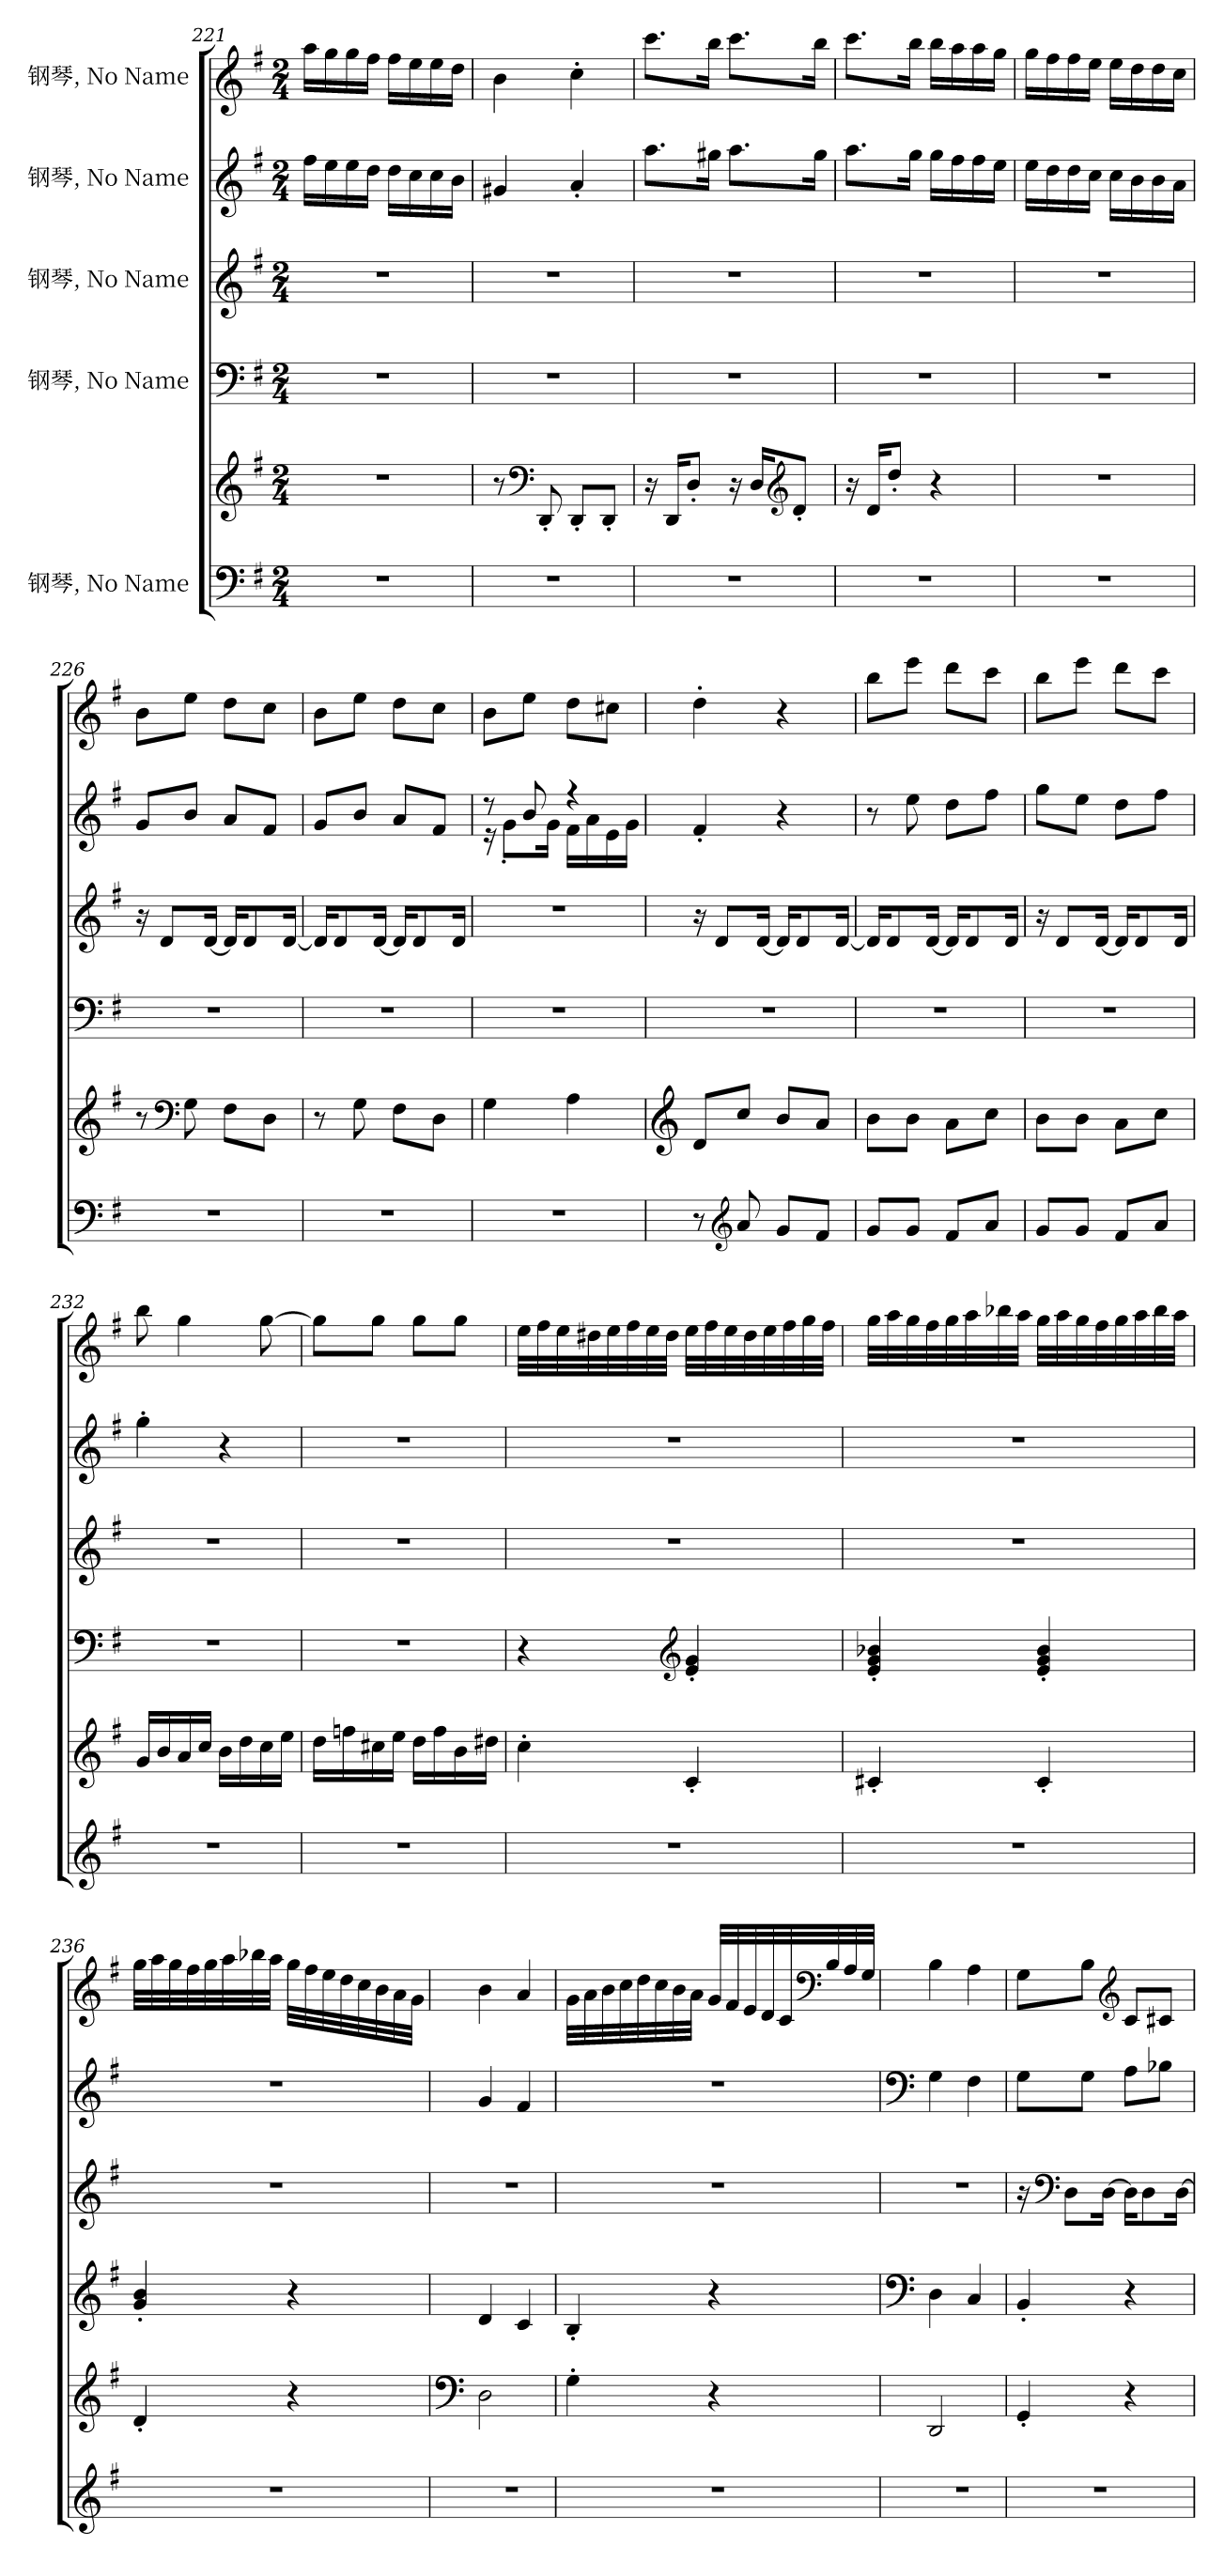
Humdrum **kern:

**kern	**kern	**kern	**kern	**kern	**kern
*part5	*part5	*part4	*part3	*part2	*part1
*staff6	*staff5	*staff4	*staff3	*staff2	*staff1
*I"钢琴, No Name	*	*I"钢琴, No Name	*I"钢琴, No Name	*I"钢琴, No Name	*I"钢琴, No Name
*clefF4	*clefG2	*clefF4	*clefG2	*clefG2	*clefG2
*k[f#]	*k[f#]	*k[f#]	*k[f#]	*k[f#]	*k[f#]
*M2/4	*M2/4	*M2/4	*M2/4	*M2/4	*M2/4
=221	=221	=221	=221	=221	=221
2r	2r	2r	2r	16ff#\LL	16aa\LL
.	.	.	.	16ee\	16gg\
.	.	.	.	16ee\	16gg\
.	.	.	.	16dd\JJ	16ff#\JJ
.	.	.	.	16dd\LL	16ff#\LL
.	.	.	.	16cc\	16ee\
.	.	.	.	16cc\	16ee\
.	.	.	.	16b\JJ	16dd\JJ
=222	=222	=222	=222	=222	=222
2r	8r	2r	2r	4g#X/	4b\
*	*clefF4	*	*	*	*
.	8DD'/	.	.	.	.
.	8DD'/L	.	.	4a'/	4cc'\
.	8DD'/J	.	.	.	.
=223	=223	=223	=223	=223	=223
*	*	*	*	*	*MM98
2r	16r	2r	2r	8.aa\L	8.ccc\L
.	16DD/KL	.	.	.	.
.	8D'/J	.	.	.	.
.	.	.	.	16gg#X\Jk	16bb\Jk
*	*	*	*	*	*MM98
.	16r	.	.	8.aa\L	8.ccc\L
.	16D/KL	.	.	.	.
*	*clefG2	*	*	*	*
.	8d'/J	.	.	.	.
.	.	.	.	16gg#\Jk	16bb\Jk
!!LO:PB:g=z
=224	=224	=224	=224	=224	=224
*	*	*	*	*	*MM98
2r	16r	2r	2r	8.aa\L	8.ccc\L
.	16d/KL	.	.	.	.
.	8dd'/J	.	.	.	.
.	.	.	.	16gg\Jk	16bb\Jk
.	4r	.	.	16gg\LL	16bb\LL
.	.	.	.	16ff#\	16aa\
.	.	.	.	16ff#\	16aa\
.	.	.	.	16ee\JJ	16gg\JJ
=225	=225	=225	=225	=225	=225
2r	2r	2r	2r	16ee\LL	16gg\LL
.	.	.	.	16dd\	16ff#\
.	.	.	.	16dd\	16ff#\
.	.	.	.	16cc\JJ	16ee\JJ
.	.	.	.	16cc\LL	16ee\LL
.	.	.	.	16b\	16dd\
.	.	.	.	16b\	16dd\
.	.	.	.	16a\JJ	16cc\JJ
=226	=226	=226	=226	=226	=226
*	*	*	*	*	*MM96
2r	8r	2r	16r	8g/L	8b\L
.	.	.	8d/L	.	.
*	*clefF4	*	*	*	*
.	8G\	.	.	8b/J	8ee\J
.	.	.	[16d/Jk	.	.
.	8F#\L	.	16d/KL]	8a/L	8dd\L
.	.	.	8d/	.	.
.	8D\J	.	.	8f#/J	8cc\J
.	.	.	[16d/Jk	.	.
=227	=227	=227	=227	=227	=227
2r	8r	2r	16d/KL]	8g/L	8b\L
.	.	.	8d/	.	.
.	8G\	.	.	8b/J	8ee\J
.	.	.	[16d/Jk	.	.
.	8F#\L	.	16d/KL]	8a/L	8dd\L
.	.	.	8d/	.	.
.	8D\J	.	.	8f#/J	8cc\J
.	.	.	16d/Jk	.	.
=228	=228	=228	=228	=228	=228
*	*	*	*	*^	*
2r	4G\	2r	2r	8r	16r	8b\L
.	.	.	.	.	8g'\L	.
.	.	.	.	8b/	.	8ee\J
.	.	.	.	.	16g\Jk	.
.	4A\	.	.	4r	16f#\LL	8dd\L
.	.	.	.	.	16a\	.
.	.	.	.	.	16e\	8cc#X\J
.	.	.	.	.	16g\JJ	.
*	*	*	*	*v	*v	*
!!LO:LB:g=z
=229	=229	=229	=229	=229	=229
*	*clefG2	*	*	*	*
*	*	*	*	*	*MM96
8r	8d/L	2r	16r	4f#'/	4dd'\
.	.	.	8d/L	.	.
*clefG2	*	*	*	*	*
8a/	8cc/J	.	.	.	.
.	.	.	[16d/Jk	.	.
8g/L	8b/L	.	16d/KL]	4r	4r
.	.	.	8d/	.	.
8f#/J	8a/J	.	.	.	.
.	.	.	[16d/Jk	.	.
=230	=230	=230	=230	=230	=230
*	*	*	*	*	*MM98
8g/L	8b\L	2r	16d/KL]	8r	8bb\L
.	.	.	8d/	.	.
8g/J	8b\J	.	.	8ee\	8eee\J
.	.	.	[16d/Jk	.	.
8f#/L	8a\L	.	16d/KL]	8dd\L	8ddd\L
.	.	.	8d/	.	.
8a/J	8cc\J	.	.	8ff#\J	8ccc\J
.	.	.	16d/Jk	.	.
=231	=231	=231	=231	=231	=231
8g/L	8b\L	2r	16r	8gg\L	8bb\L
.	.	.	8d/L	.	.
8g/J	8b\J	.	.	8ee\J	8eee\J
.	.	.	[16d/Jk	.	.
8f#/L	8a\L	.	16d/KL]	8dd\L	8ddd\L
.	.	.	8d/	.	.
8a/J	8cc\J	.	.	8ff#\J	8ccc\J
.	.	.	16d/Jk	.	.
=232	=232	=232	=232	=232	=232
2r	16g/LL	2r	2r	4gg'\	8bb\
.	16b/	.	.	.	.
.	16a/	.	.	.	4gg\
.	16cc/JJ	.	.	.	.
.	16b\LL	.	.	4r	.
.	16dd\	.	.	.	.
.	16cc\	.	.	.	[8gg\
.	16ee\JJ	.	.	.	.
=233	=233	=233	=233	=233	=233
2r	16dd\LL	2r	2r	2r	8gg\L]
.	16ffn\	.	.	.	.
.	16cc#X\	.	.	.	8gg\J
.	16ee\JJ	.	.	.	.
.	16dd\LL	.	.	.	8gg\L
.	16ff\	.	.	.	.
.	16b\	.	.	.	8gg\J
.	16dd#X\JJ	.	.	.	.
!!LO:PB:g=z
=234	=234	=234	=234	=234	=234
*	*	*	*	*	*MM100
2r	4cc'\	4r	2r	2r	32ee\LLL
.	.	.	.	.	32ff#\
.	.	.	.	.	32ee\
.	.	.	.	.	32dd#X\
.	.	.	.	.	32ee\
.	.	.	.	.	32ff#\
.	.	.	.	.	32ee\
*	*	*	*	*	*MM98
.	.	.	.	.	32dd#\JJJ
*	*	*clefG2	*	*	*
*	*	*	*	*	*MM100
.	4c'/	4e/' 4g/'	.	.	32ee\LLL
.	.	.	.	.	32ff#\
.	.	.	.	.	32ee\
.	.	.	.	.	32dd#\
.	.	.	.	.	32ee\
.	.	.	.	.	32ff#\
.	.	.	.	.	32gg\
*	*	*	*	*	*MM98
.	.	.	.	.	32ff#\JJJ
=235	=235	=235	=235	=235	=235
*	*	*	*	*	*MM100
2r	4c#X'/	4e/' 4g/' 4b-X/'	2r	2r	32gg\LLL
.	.	.	.	.	32aa\
.	.	.	.	.	32gg\
.	.	.	.	.	32ff#\
.	.	.	.	.	32gg\
.	.	.	.	.	32aa\
.	.	.	.	.	32bb-X\
*	*	*	*	*	*MM98
.	.	.	.	.	32aa\JJJ
*	*	*	*	*	*MM100
.	4c#'/	4e/' 4g/' 4b-/'	.	.	32gg\LLL
.	.	.	.	.	32aa\
.	.	.	.	.	32gg\
.	.	.	.	.	32ff#\
.	.	.	.	.	32gg\
.	.	.	.	.	32aa\
.	.	.	.	.	32bb-\
*	*	*	*	*	*MM96
.	.	.	.	.	32aa\JJJ
!!LO:LB:g=z
=236	=236	=236	=236	=236	=236
*	*	*	*	*	*MM100
2r	4d'/	4g/' 4b/'	2r	2r	32gg\LLL
.	.	.	.	.	32aa\
.	.	.	.	.	32gg\
.	.	.	.	.	32ff#\
.	.	.	.	.	32gg\
.	.	.	.	.	32aa\
.	.	.	.	.	32bb-X\
.	.	.	.	.	32aa\JJJ
.	4r	4r	.	.	32gg\LLL
.	.	.	.	.	32ff#\
.	.	.	.	.	32ee\
.	.	.	.	.	32dd\
.	.	.	.	.	32cc\
.	.	.	.	.	32b\
.	.	.	.	.	32a\
*	*	*	*	*	*MM91
.	.	.	.	.	32g\JJJ
=237	=237	=237	=237	=237	=237
*	*clefF4	*	*	*	*
2r	2D\	4d/	2r	4g/	4b\
.	.	4c/	.	4f#/	4a/
=238	=238	=238	=238	=238	=238
*	*	*	*	*	*MM100
2r	4G'\	4B'/	2r	2r	32g\LLL
.	.	.	.	.	32a\
.	.	.	.	.	32b\
.	.	.	.	.	32cc\
.	.	.	.	.	32dd\
.	.	.	.	.	32cc\
.	.	.	.	.	32b\
.	.	.	.	.	32a\JJJ
.	4r	4r	.	.	32g/LLL
.	.	.	.	.	32f#/
.	.	.	.	.	32e/
.	.	.	.	.	32d/
.	.	.	.	.	32c/
*	*	*	*	*	*clefF4
.	.	.	.	.	32B/
.	.	.	.	.	32A/
*	*	*	*	*	*MM91
.	.	.	.	.	32G/JJJ
=239	=239	=239	=239	=239	=239
*	*	*clefF4	*	*clefF4	*
2r	2DD/	4D\	2r	4G\	4B\
.	.	4C/	.	4F#\	4A\
!!LO:PB:g=z
=240	=240	=240	=240	=240	=240
2r	4GG'/	4BB'/	16r	8G\L	8G\L
*	*	*	*clefF4	*	*
.	.	.	8D\L	.	.
.	.	.	.	8G\J	8B\J
.	.	.	[16D\Jk	.	.
*	*	*	*	*	*clefG2
.	4r	4r	16D\KL]	8A\L	8c/L
.	.	.	8D\	.	.
.	.	.	.	8B-X\J	8c#X/J
.	.	.	[16D\Jk	.	.
=	=	=	=	=	=
*-	*-	*-	*-	*-	*-
